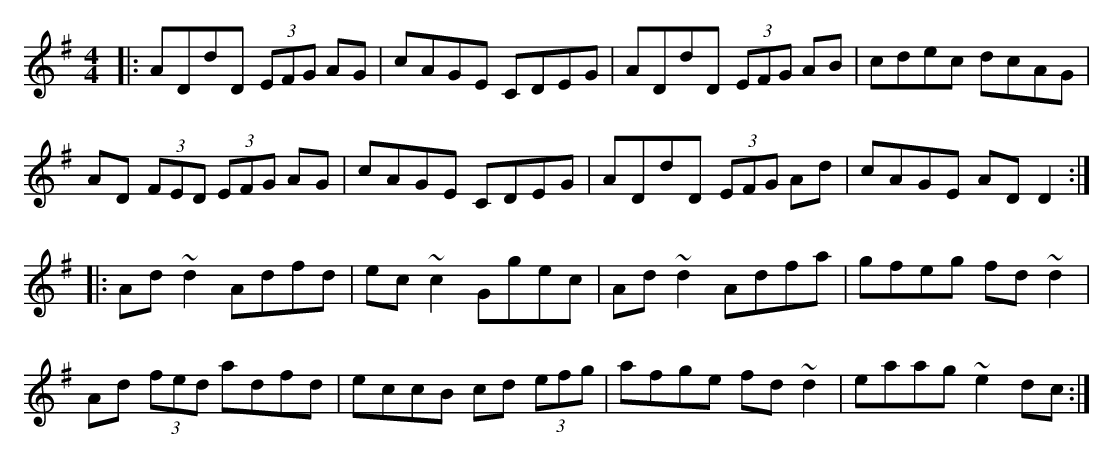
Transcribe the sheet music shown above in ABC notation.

X:1
M:4/4
K:Dmix
|:ADdD (3EFG AG|cAGE CDEG|ADdD (3EFG AB|cdec dcAG|
AD (3FED (3EFG AG|cAGE CDEG|ADdD (3EFG Ad|cAGE ADD2:|
|:Ad~d2 Adfd|ec~c2 Ggec|Ad~d2 Adfa|gfeg fd~d2|
Ad (3fed adfd|eccB cd (3efg|afge fd~d2|eaag ~e2dc:|
